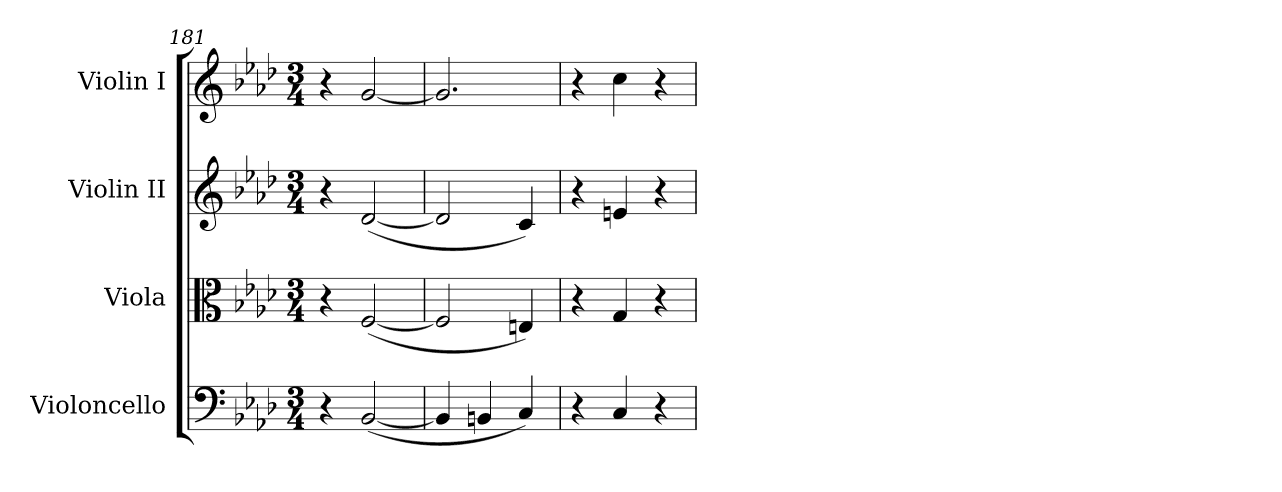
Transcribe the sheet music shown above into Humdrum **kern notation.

**kern	**kern	**kern	**kern
*part4	*part3	*part2	*part1
*staff4	*staff3	*staff2	*staff1
*I"Violoncello	*I"Viola	*I"Violin II	*I"Violin I
*I'Vc	*I'Vla	*I'Vln	*I'Vln
*clefF4	*clefC3	*clefG2	*clefG2
*k[b-e-a-d-]	*k[b-e-a-d-]	*k[b-e-a-d-]	*k[b-e-a-d-]
*M3/4	*M3/4	*M3/4	*M3/4
=181	=181	=181	=181
4r	4r	4r	4r
([2BB-/	([2F/	([2d-/	[2g/
=182	=182	=182	=182
4BB-/]	2F/]	2d-/]	2.g/]
4BBn/	.	.	.
4C/)	4En/)	4c/)	.
=183	=183	=183	=183
4r	4r	4r	4r
4C/	4G/	4en/	4cc\
4r	4r	4r	4r
=	=	=	=
*-	*-	*-	*-
